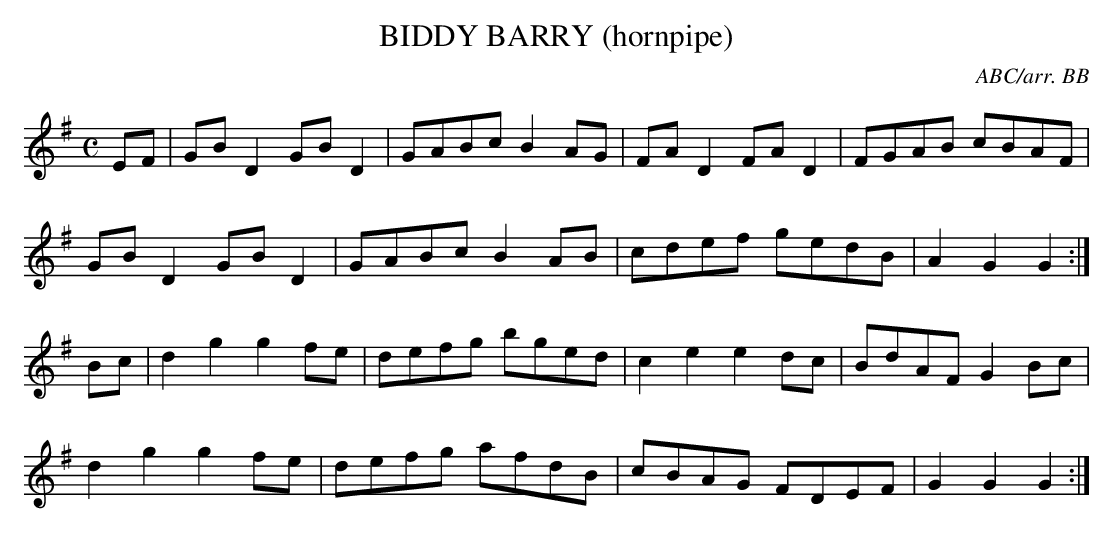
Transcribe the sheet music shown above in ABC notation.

X:1
T:BIDDY BARRY (hornpipe)
C:ABC/arr. BB
L:1/8
M:C
K:G
EF|GBD2 GBD2|GABc B2AG|FAD2 FAD2|FGAB cBAF|
GBD2 GBD2|GABc B2AB|cdef gedB|A2G2 G2:|
Bc|d2g2 g2fe|defg bged|c2e2 e2dc|BdAF G2Bc|
d2g2 g2fe|defg afdB|cBAG FDEF|G2G2 G2:|
